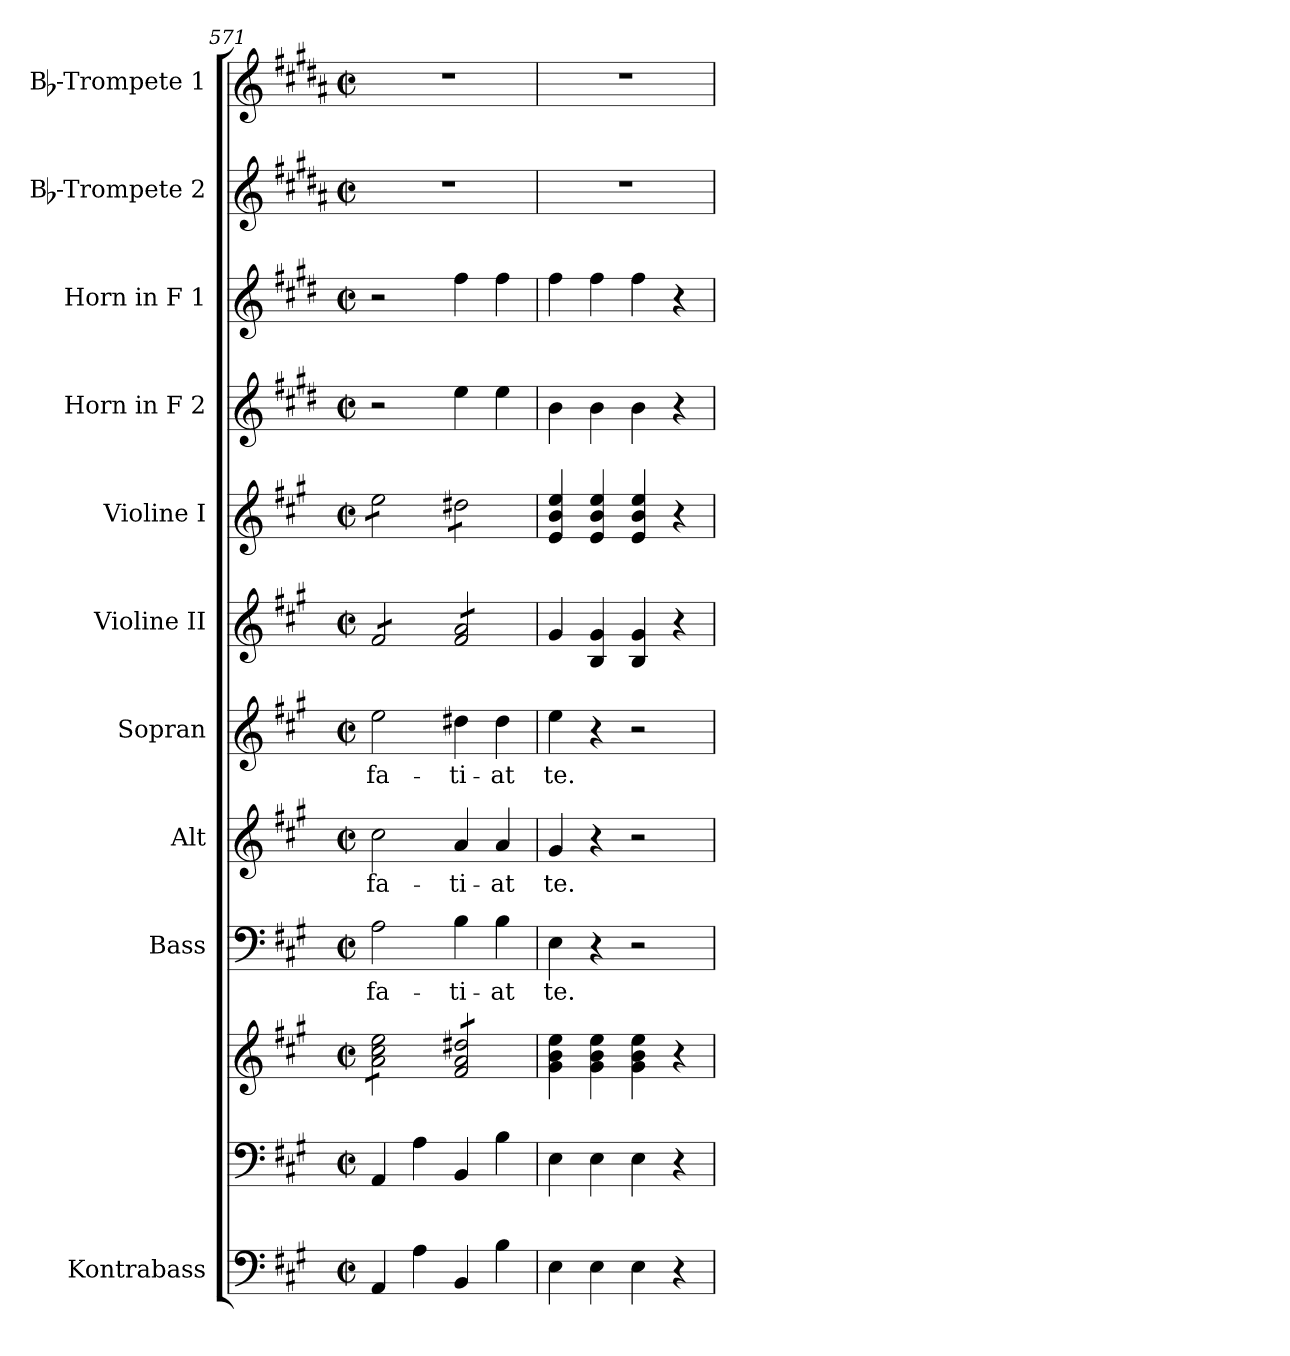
**kern	**kern	**kern	**kern	**text	**kern	**text	**kern	**text	**kern	**kern	**kern	**kern	**kern	**kern
*part11	*part10	*part10	*part9	*part9	*part8	*part8	*part7	*part7	*part6	*part5	*part4	*part3	*part2	*part1
*staff12	*staff11	*staff10	*staff9	*staff9	*staff8	*staff8	*staff7	*staff7	*staff6	*staff5	*staff4	*staff3	*staff2	*staff1
*I"Kontrabass	*	*	*I"Bass	*	*I"Alt	*	*I"Sopran	*	*I"Violine II	*I"Violine I	*I"Horn in F 2	*I"Horn in F 1	*I"Bb-Trompete 2	*I"Bb-Trompete 1
*I'Kb.	*	*	*I'B.	*	*I'A.	*	*I'S.	*	*I'Vl. II	*I'Vl. I	*	*	*I'Bb Trp. 2	*I'Bb Trp. 1
*clefF4	*clefF4	*clefG2	*clefF4	*	*clefG2	*	*clefG2	*	*clefG2	*clefG2	*clefG2	*clefG2	*clefG2	*clefG2
*ITrd7c12	*	*	*	*	*	*	*	*	*	*	*ITrd4c7	*ITrd4c7	*ITrd1c2	*ITrd1c2
*k[f#c#g#]	*k[f#c#g#]	*k[f#c#g#]	*k[f#c#g#]	*	*k[f#c#g#]	*	*k[f#c#g#]	*	*k[f#c#g#]	*k[f#c#g#]	*k[f#c#g#]	*k[f#c#g#]	*k[f#c#g#]	*k[f#c#g#]
*A:	*A:	*A:	*A:	*	*A:	*	*A:	*	*A:	*A:	*A:	*A:	*A:	*A:
*M2/2	*M2/2	*M2/2	*M2/2	*	*M2/2	*	*M2/2	*	*M2/2	*M2/2	*M2/2	*M2/2	*M2/2	*M2/2
*met(c|)	*met(c|)	*met(c|)	*met(c|)	*	*met(c|)	*	*met(c|)	*	*met(c|)	*met(c|)	*met(c|)	*met(c|)	*met(c|)	*met(c|)
=571	=571	=571	=571	=571	=571	=571	=571	=571	=571	=571	=571	=571	=571	=571
!	!	!	!	!LO:LY:b	!	!LO:LY:b	!	!LO:LY:b	!	!	!	!	!	!
*	*	*tremolo	*	*	*	*	*	*	*	*	*	*	*	*
*	*	*	*	*	*	*	*	*	*tremolo	*	*	*	*	*
*	*	*	*	*	*	*	*	*	*	*tremolo	*	*	*	*
4AAA/	4AA/	8a\ 8cc#\ 8ee\L	2A\	fa-	2cc#\	fa-	2ee\	fa-	8f#/L	8ee\L	2r	2r	1r	1r
.	.	8a\ 8cc#\ 8ee\	.	.	.	.	.	.	8f#/	8ee\	.	.	.	.
4AA\	4A\	8a\ 8cc#\ 8ee\	.	.	.	.	.	.	8f#/	8ee\	.	.	.	.
.	.	8a\ 8cc#\ 8ee\J	.	.	.	.	.	.	8f#/J	8ee\J	.	.	.	.
!	!	!	!	!LO:LY:b	!	!LO:LY:b	!	!LO:LY:b	!	!	!	!	!	!
4BBB/	4BB/	8f#/ 8a/ 8dd#X/L	4B\	-ti-	4a/	-ti-	4dd#X\	-ti-	8f#/ 8a/L	8dd#X\L	4a\	4b\	.	.
.	.	8f#/ 8a/ 8dd#X/	.	.	.	.	.	.	8f#/ 8a/	8dd#X\	.	.	.	.
!	!	!	!	!LO:LY:b	!	!LO:LY:b	!	!LO:LY:b	!	!	!	!	!	!
4BB\	4B\	8f#/ 8a/ 8dd#X/	4B\	-at	4a/	-at	4dd#\	-at	8f#/ 8a/	8dd#X\	4a\	4b\	.	.
.	.	8f#/ 8a/ 8dd#X/J	.	.	.	.	.	.	8f#/ 8a/J	8dd#X\J	.	.	.	.
*	*	*	*	*	*	*	*	*	*	*Xtremolo	*	*	*	*
*	*	*	*	*	*	*	*	*	*Xtremolo	*	*	*	*	*
*	*	*Xtremolo	*	*	*	*	*	*	*	*	*	*	*	*
=572	=572	=572	=572	=572	=572	=572	=572	=572	=572	=572	=572	=572	=572	=572
!	!	!	!	!LO:LY:b	!	!LO:LY:b	!	!LO:LY:b	!	!	!	!	!	!
4EE\	4E\	4g#\ 4b\ 4ee\	4E\	te.	4g#/	te.	4ee\	te.	4g#/	4e/ 4b/ 4ee/	4e\	4b\	1r	1r
4EE\	4E\	4g#\ 4b\ 4ee\	4r	.	4r	.	4r	.	4B/ 4g#/	4e/ 4b/ 4ee/	4e\	4b\	.	.
4EE\	4E\	4g#\ 4b\ 4ee\	2r	.	2r	.	2r	.	4B/ 4g#/	4e/ 4b/ 4ee/	4e\	4b\	.	.
4r	4r	4r	.	.	.	.	.	.	4r	4r	4r	4r	.	.
=	=	=	=	=	=	=	=	=	=	=	=	=	=	=
*-	*-	*-	*-	*-	*-	*-	*-	*-	*-	*-	*-	*-	*-	*-
